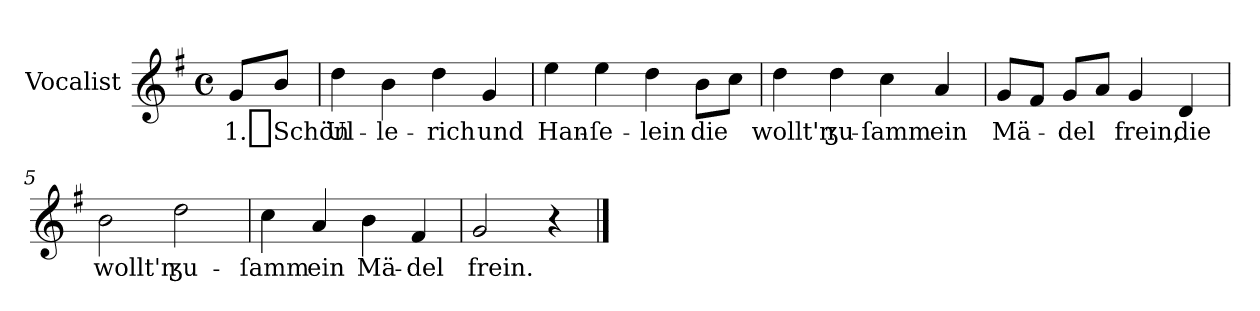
**kern	**text
*part1	*part1
*staff1	*staff1
*I"Vocalist	*
*k[f#]	*
*G:	*
*M4/4	*
*met(c)	*
=	=
8gL	1._Schön
8bJ	.
=1	=1
4dd	Ul-
4b	-le-
4dd	-rich
4g	und
=2	=2
4ee	Han-
4ee	-ſe-
4dd	-lein
8bL	die
8ccJ	.
=3	=3
4dd	wollt'n
4dd	ʒu-
4cc	-ſamm
4a	ein
=4	=4
8gL	Mä-
8f#J	.
8gL	-del
8aJ	.
4g	frein,
4d	die
=5	=5
2b	wollt'n
2dd	ʒu-
=6	=6
4cc	-ſamm
4a	ein
4b	Mä-
4f#	-del
=7	=7
2g	frein.
4r	.
==	==
*-	*-
